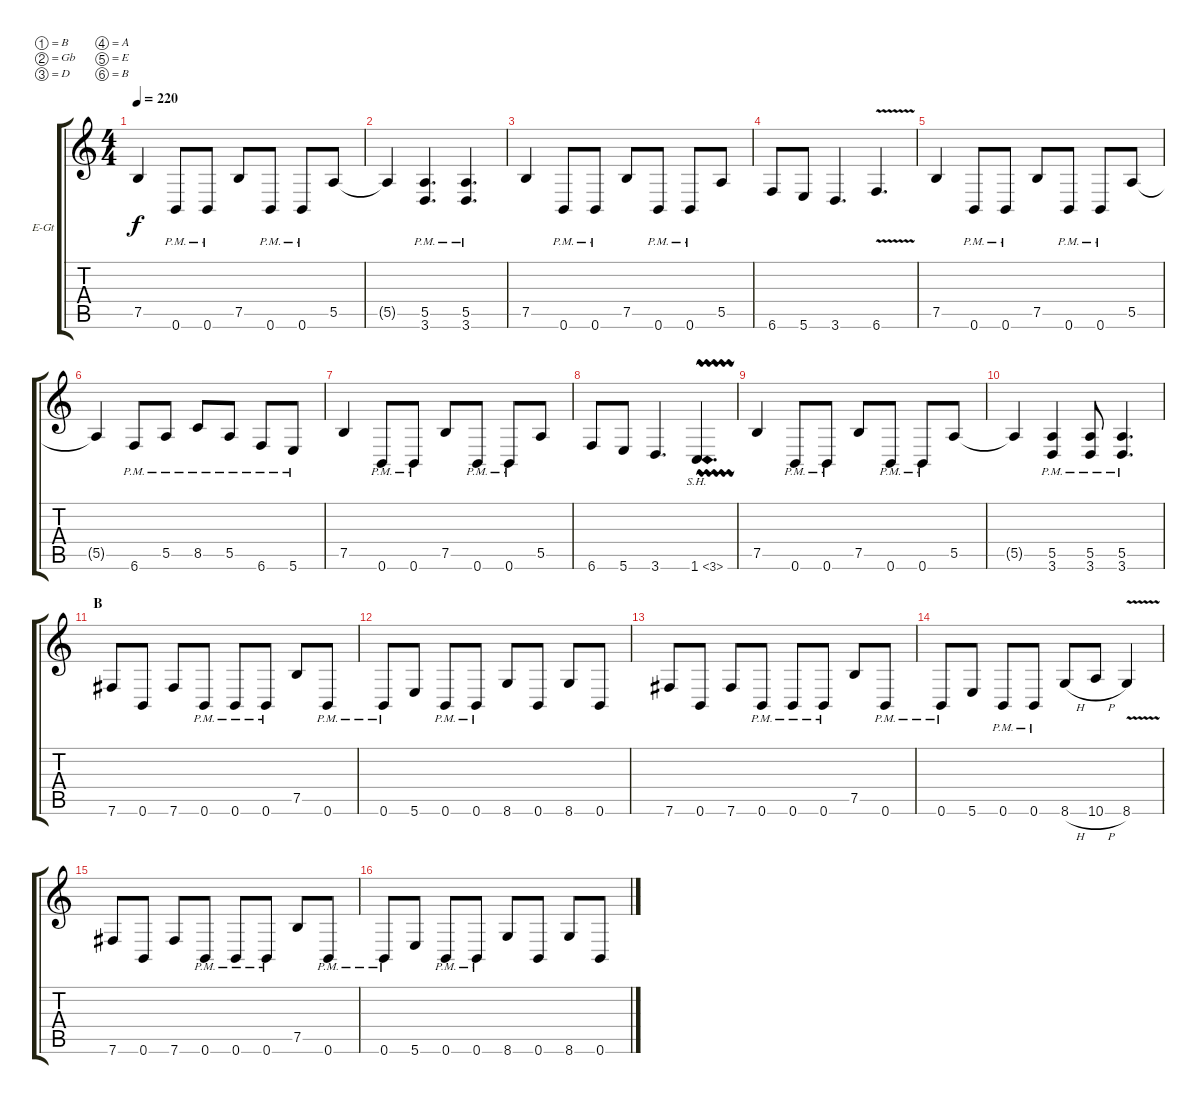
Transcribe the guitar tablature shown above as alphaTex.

\bracketExtendMode groupsimilarinstruments
\firstSystemTrackNameOrientation horizontal
\otherSystemsTrackNameOrientation horizontal
\track ("Rhythm Guitar" "E-Gt") {instrument distortionguitar}
\staff {score tabs}
\tuning (B3 Gb3 D3 A2 E2 B1)
\ts (4 4)
\tempo 220
\clef g2
\ks c
7.5.4{dy f} 0.6{pm}.8 0.6{pm}.8 7.5.8 0.6{pm}.8 0.6{pm}.8 5.5.8 |
5.5{t}.4 (5.5{pm} 3.6{pm}).4{d} (3.6{pm} 5.5{pm}).4{d} |
7.5.4 0.6{pm}.8 0.6{pm}.8 7.5.8 0.6{pm}.8 0.6{pm}.8 5.5.8 |
6.6.8 5.6.8 3.6.4{d} 6.6{v}.4{d} |
7.5.4 0.6{pm}.8 0.6{pm}.8 7.5.8 0.6{pm}.8 0.6{pm}.8 5.5.8 |
5.5{t}.4 6.6{pm}.8 5.5{pm}.8 8.5{pm}.8 5.5{pm}.8 6.6{pm}.8 5.6{pm}.8 |
7.5.4 0.6{pm}.8 0.6{pm}.8 7.5.8 0.6{pm}.8 0.6{pm}.8 5.5.8 |
6.6.8 5.6.8 3.6.4{d} 1.6{sh 2 vw}.4{d} |
7.5.4 0.6{pm}.8 0.6{pm}.8 7.5.8 0.6{pm}.8 0.6{pm}.8 5.5.8 |
5.5{t}.4 (5.5{pm} 3.6{pm}).4 (3.6{pm} 5.5{pm}).8 (3.6{pm} 5.5{pm}).4{d} |
\section ("" "B")
7.6.8 0.6.8 7.6.8 0.6{pm}.8 0.6{pm}.8 0.6{pm}.8 7.5.8 0.6{pm}.8 |
0.6{pm}.8 5.6.8 0.6{pm}.8 0.6{pm}.8 8.6.8 0.6.8 8.6.8 0.6.8 |
7.6.8 0.6.8 7.6.8 0.6{pm}.8 0.6{pm}.8 0.6{pm}.8 7.5.8 0.6{pm}.8 |
0.6{pm}.8 5.6.8 0.6{pm}.8 0.6{pm}.8 8.6{h}.8 10.6{h}.8 8.6{v}.4 |
7.6.8 0.6.8 7.6.8 0.6{pm}.8 0.6{pm}.8 0.6{pm}.8 7.5.8 0.6{pm}.8 |
0.6{pm}.8 5.6.8 0.6{pm}.8 0.6{pm}.8 8.6.8 0.6.8 8.6.8 0.6.8
